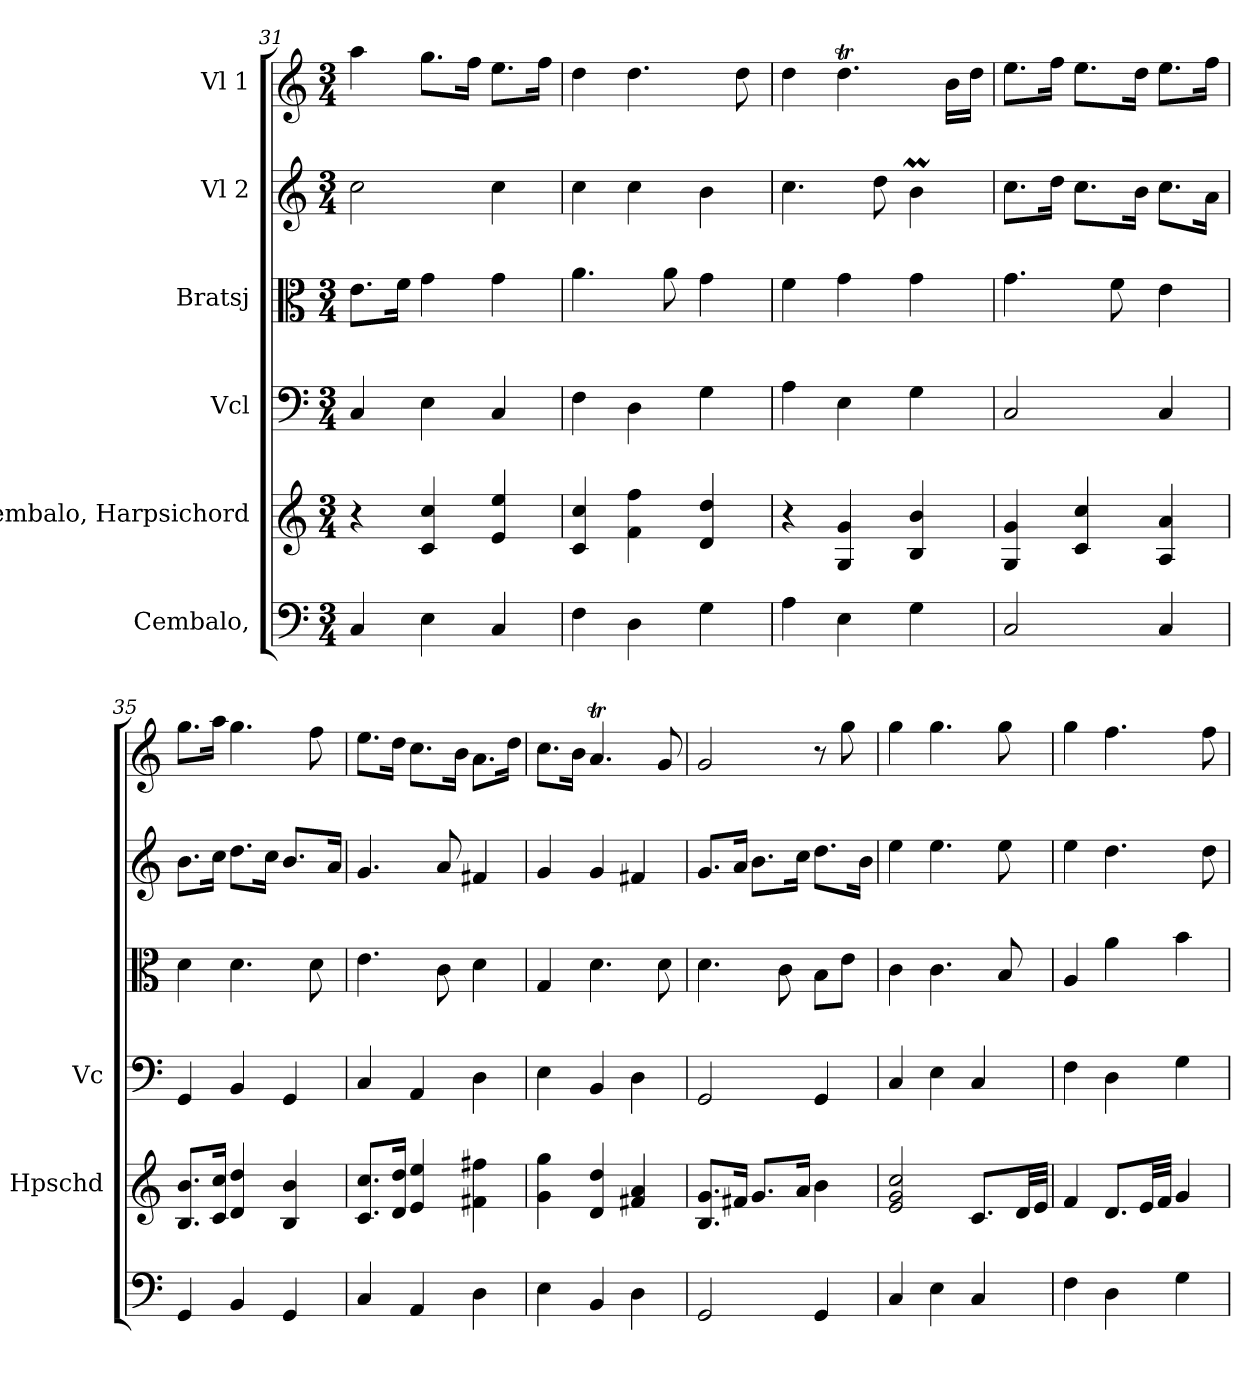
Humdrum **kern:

**kern	**kern	**kern	**kern	**kern	**kern
*part6	*part5	*part4	*part3	*part2	*part1
*staff6	*staff5	*staff4	*staff3	*staff2	*staff1
*I"Cembalo,	*I"Cembalo, Harpsichord	*I"Vcl	*I"Bratsj	*I"Vl 2	*I"Vl 1
*	*I'Hpschd	*I'Vc	*	*	*
*clefF4	*clefG2	*clefF4	*clefC3	*clefG2	*clefG2
*k[]	*k[]	*k[]	*k[]	*k[]	*k[]
*M3/4	*M3/4	*M3/4	*M3/4	*M3/4	*M3/4
=31	=31	=31	=31	=31	=31
4C/	4r	4C/	8.e\L	2cc\	4aa\
.	.	.	16f\Jk	.	.
4E\	4c/ 4cc/	4E\	4g\	.	8.gg\L
.	.	.	.	.	16ff\Jk
4C/	4e/ 4ee/	4C/	4g\	4cc\	8.ee\L
.	.	.	.	.	16ff\Jk
=32	=32	=32	=32	=32	=32
4F\	4c/ 4cc/	4F\	4.a\	4cc\	4dd\
4D\	4f\ 4ff\	4D\	.	4cc\	4.dd\
.	.	.	8a\	.	.
4G\	4d/ 4dd/	4G\	4g\	4b\	.
.	.	.	.	.	8dd\
=33	=33	=33	=33	=33	=33
4A\	4r	4A\	4f\	4.cc\	4dd\
4E\	4G/ 4g/	4E\	4g\	.	4.ddT\
.	.	.	.	8dd\	.
4G\	4B/ 4b/	4G\	4g\	4bm\	.
.	.	.	.	.	16b\LL
.	.	.	.	.	16dd\JJ
=34	=34	=34	=34	=34	=34
2C/	4G/ 4g/	2C/	4.g\	8.cc\L	8.ee\L
.	.	.	.	16dd\Jk	16ff\Jk
.	4c/ 4cc/	.	.	8.cc\L	8.ee\L
.	.	.	8f\	.	.
.	.	.	.	16b\Jk	16dd\Jk
4C/	4A/ 4a/	4C/	4e\	8.cc\L	8.ee\L
.	.	.	.	16a\Jk	16ff\Jk
!!LO:PB:g=z
=35	=35	=35	=35	=35	=35
4GG/	8.B/ 8.b/L	4GG/	4d\	8.b\L	8.gg\L
.	16c/ 16cc/Jk	.	.	16cc\Jk	16aa\Jk
4BB/	4d/ 4dd/	4BB/	4.d\	8.dd\L	4.gg\
.	.	.	.	16cc\Jk	.
4GG/	4B/ 4b/	4GG/	.	8.b/L	.
.	.	.	8d\	.	8ff\
.	.	.	.	16a/Jk	.
=36	=36	=36	=36	=36	=36
4C/	8.c/ 8.cc/L	4C/	4.e\	4.g/	8.ee\L
.	16d/ 16dd/Jk	.	.	.	16dd\Jk
4AA/	4e/ 4ee/	4AA/	.	.	8.cc\L
.	.	.	8c\	8a/	.
.	.	.	.	.	16b\Jk
4D\	4f#X\ 4ff#X\	4D\	4d\	4f#X/	8.a\L
.	.	.	.	.	16dd\Jk
=37	=37	=37	=37	=37	=37
4E\	4g\ 4gg\	4E\	4G/	4g/	8.cc\L
.	.	.	.	.	16b\Jk
4BB/	4d/ 4dd/	4BB/	4.d\	4g/	4.aT/
4D\	4f#X/ 4a/	4D\	.	4f#X/	.
.	.	.	8d\	.	8g/
=38	=38	=38	=38	=38	=38
2GG/	8.B/ 8.g/L	2GG/	4.d\	8.g/L	2g/
.	16f#X/Jk	.	.	16a/Jk	.
.	8.g/L	.	.	8.b\L	.
.	.	.	8c\	.	.
.	16a/Jk	.	.	16cc\Jk	.
4GG/	4b\	4GG/	8B\L	8.dd\L	8r
.	.	.	8e\J	.	8gg\
.	.	.	.	16b\Jk	.
=39	=39	=39	=39	=39	=39
4C/	2e/ 2g/ 2cc/	4C/	4c\	4ee\	4gg\
4E\	.	4E\	4.c\	4.ee\	4.gg\
4C/	8.c/L	4C/	.	.	.
.	.	.	8B/	8ee\	8gg\
.	32d/LL	.	.	.	.
.	32e/JJJ	.	.	.	.
=40	=40	=40	=40	=40	=40
4F\	4f/	4F\	4A/	4ee\	4gg\
4D\	8.d/L	4D\	4a\	4.dd\	4.ff\
.	32e/LL	.	.	.	.
.	32f/JJJ	.	.	.	.
4G\	4g/	4G\	4b\	.	.
.	.	.	.	8dd\	8ff\
=	=	=	=	=	=
*-	*-	*-	*-	*-	*-
